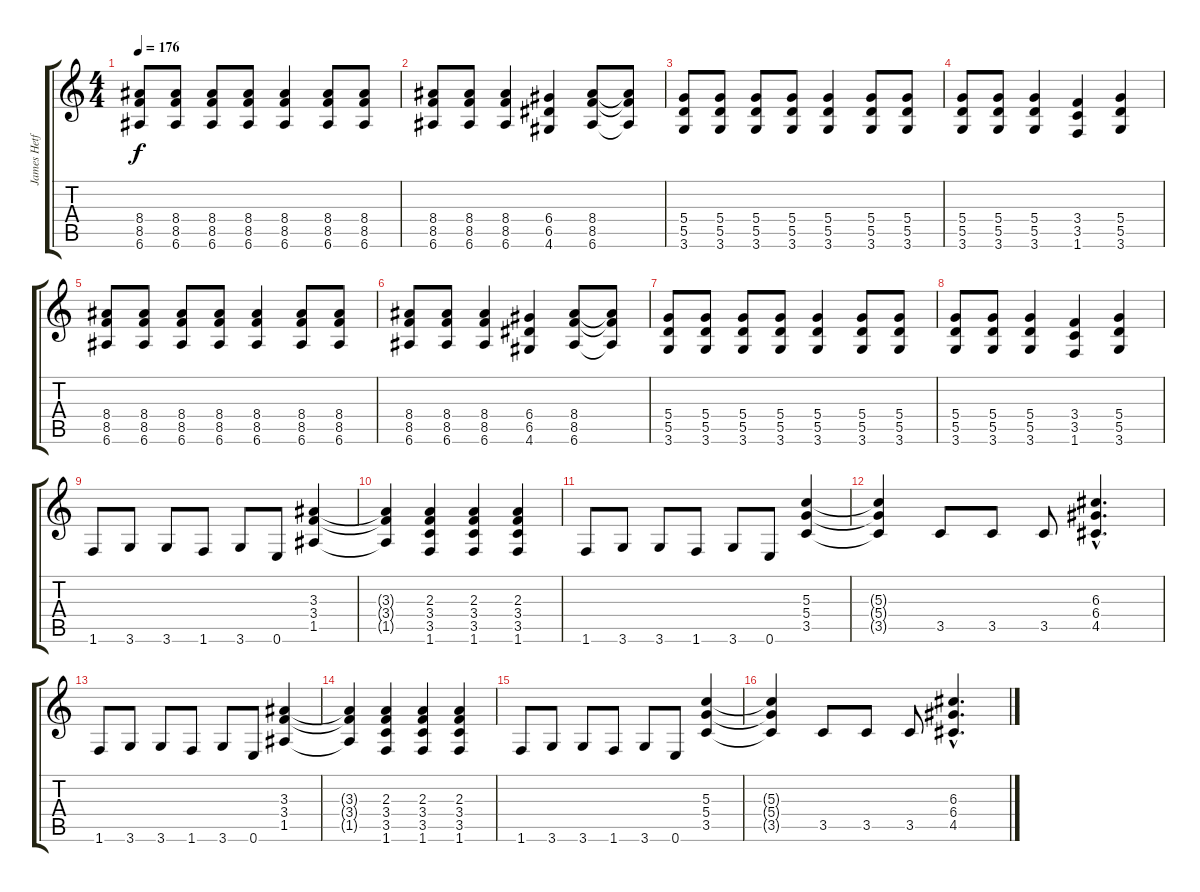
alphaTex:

\track ("James Hetfield" "James Hetf") {instrument distortionguitar}
\staff {score tabs}
\tuning (E4 B3 G3 D3 A2 E2) {hide}
\ts (4 4)
\tempo 176
\clef g2
\ks c
(8.4 8.5 6.6).8{dy f} (8.4 8.5 6.6).8 (8.4 8.5 6.6).8 (8.4 8.5 6.6).8 (8.4 8.5 6.6).4 (8.4 8.5 6.6).8 (8.4 8.5 6.6).8 |
(8.4 8.5 6.6).8 (8.4 8.5 6.6).8 (8.4 8.5 6.6).4 (6.4 6.5 4.6).4 (8.4 8.5 6.6).8 (8.4{t} 8.5{t} 6.6{t}).8 |
(5.4 5.5 3.6).8 (5.4 5.5 3.6).8 (5.4 5.5 3.6).8 (5.4 5.5 3.6).8 (5.4 5.5 3.6).4 (5.4 5.5 3.6).8 (5.4 5.5 3.6).8 |
(5.4 5.5 3.6).8 (5.4 5.5 3.6).8 (5.4 5.5 3.6).4 (3.4 3.5 1.6).4 (5.4 5.5 3.6).4 |
(8.4 8.5 6.6).8 (8.4 8.5 6.6).8 (8.4 8.5 6.6).8 (8.4 8.5 6.6).8 (8.4 8.5 6.6).4 (8.4 8.5 6.6).8 (8.4 8.5 6.6).8 |
(8.4 8.5 6.6).8 (8.4 8.5 6.6).8 (8.4 8.5 6.6).4 (6.4 6.5 4.6).4 (8.4 8.5 6.6).8 (8.4{t} 8.5{t} 6.6{t}).8 |
(5.4 5.5 3.6).8 (5.4 5.5 3.6).8 (5.4 5.5 3.6).8 (5.4 5.5 3.6).8 (5.4 5.5 3.6).4 (5.4 5.5 3.6).8 (5.4 5.5 3.6).8 |
(5.4 5.5 3.6).8 (5.4 5.5 3.6).8 (5.4 5.5 3.6).4 (3.4 3.5 1.6).4 (5.4 5.5 3.6).4 |
1.6.8 3.6.8 3.6.8 1.6.8 3.6.8 0.6.8 (3.3 3.4 1.5).4 |
(3.3{t} 3.4{t} 1.5{t}).4 (2.3 3.4 3.5 1.6).4 (2.3 3.4 3.5 1.6).4 (2.3 3.4 3.5 1.6).4 |
1.6.8 3.6.8 3.6.8 1.6.8 3.6.8 0.6.8 (5.3 5.4 3.5).4 |
(5.3{t} 5.4{t} 3.5{t}).4 3.5.8 3.5.8 3.5.8 (6.3{hac} 6.4{hac} 4.5{hac}).4{d} |
1.6.8 3.6.8 3.6.8 1.6.8 3.6.8 0.6.8 (3.3 3.4 1.5).4 |
(3.3{t} 3.4{t} 1.5{t}).4 (2.3 3.4 3.5 1.6).4 (2.3 3.4 3.5 1.6).4 (2.3 3.4 3.5 1.6).4 |
1.6.8 3.6.8 3.6.8 1.6.8 3.6.8 0.6.8 (5.3 5.4 3.5).4 |
(5.3{t} 5.4{t} 3.5{t}).4 3.5.8 3.5.8 3.5.8 (6.3{hac} 6.4{hac} 4.5{hac}).4{d}
